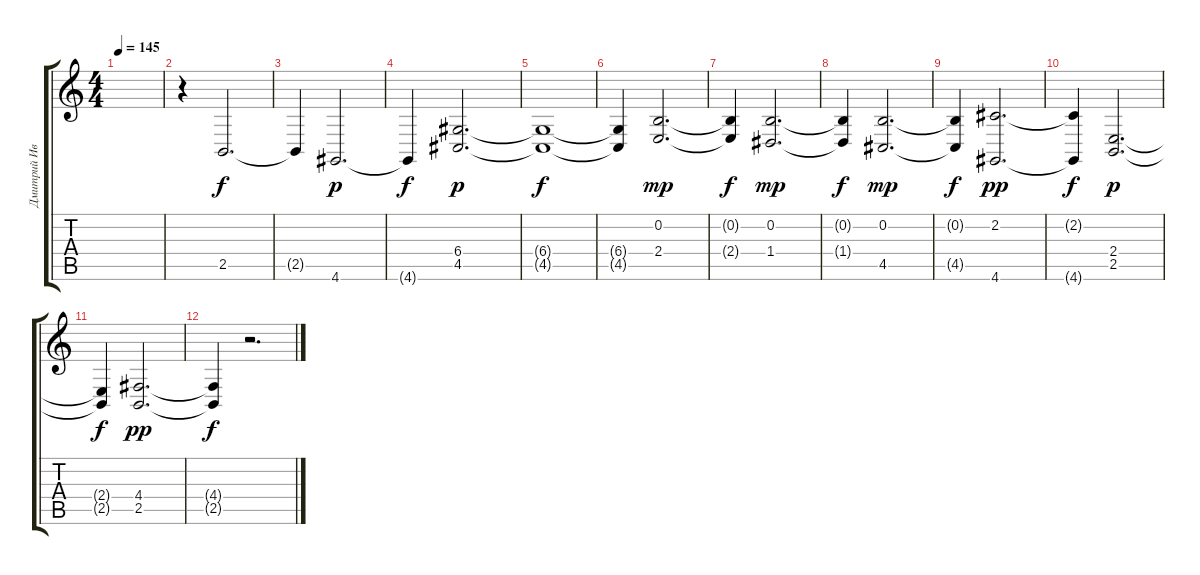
\track ("Дмитрий Иванов" "Дмитрий Ив") {instrument stringensemble1}
\staff {score tabs}
\tuning (E4 B3 G3 D3 A2 E2) {hide}
\ts (4 4)
\tempo 145
\clef g2
\ks c
|
r.4 2.5.2{d} |
2.5{t}.4{dy f} 4.6.2{d dy p} |
4.6{t}.4{dy f} (6.4 4.5).2{d dy p} |
(6.4{t} 4.5{t}).1{dy f} |
(6.4{t} 4.5{t}).4 (0.2 2.4).2{d dy mp} |
(0.2{t} 2.4{t}).4{dy f} (0.2 1.4).2{d dy mp} |
(0.2{t} 1.4{t}).4{dy f} (0.2 4.5).2{d dy mp} |
(0.2{t} 4.5{t}).4{dy f} (2.2 4.6).2{d dy pp} |
(2.2{t} 4.6{t}).4{dy f} (2.4 2.5).2{d dy p} |
(2.4{t} 2.5{t}).4{dy f} (4.4 2.5).2{d dy pp} |
(4.4{t} 2.5{t}).4{dy f} r.2{d}
